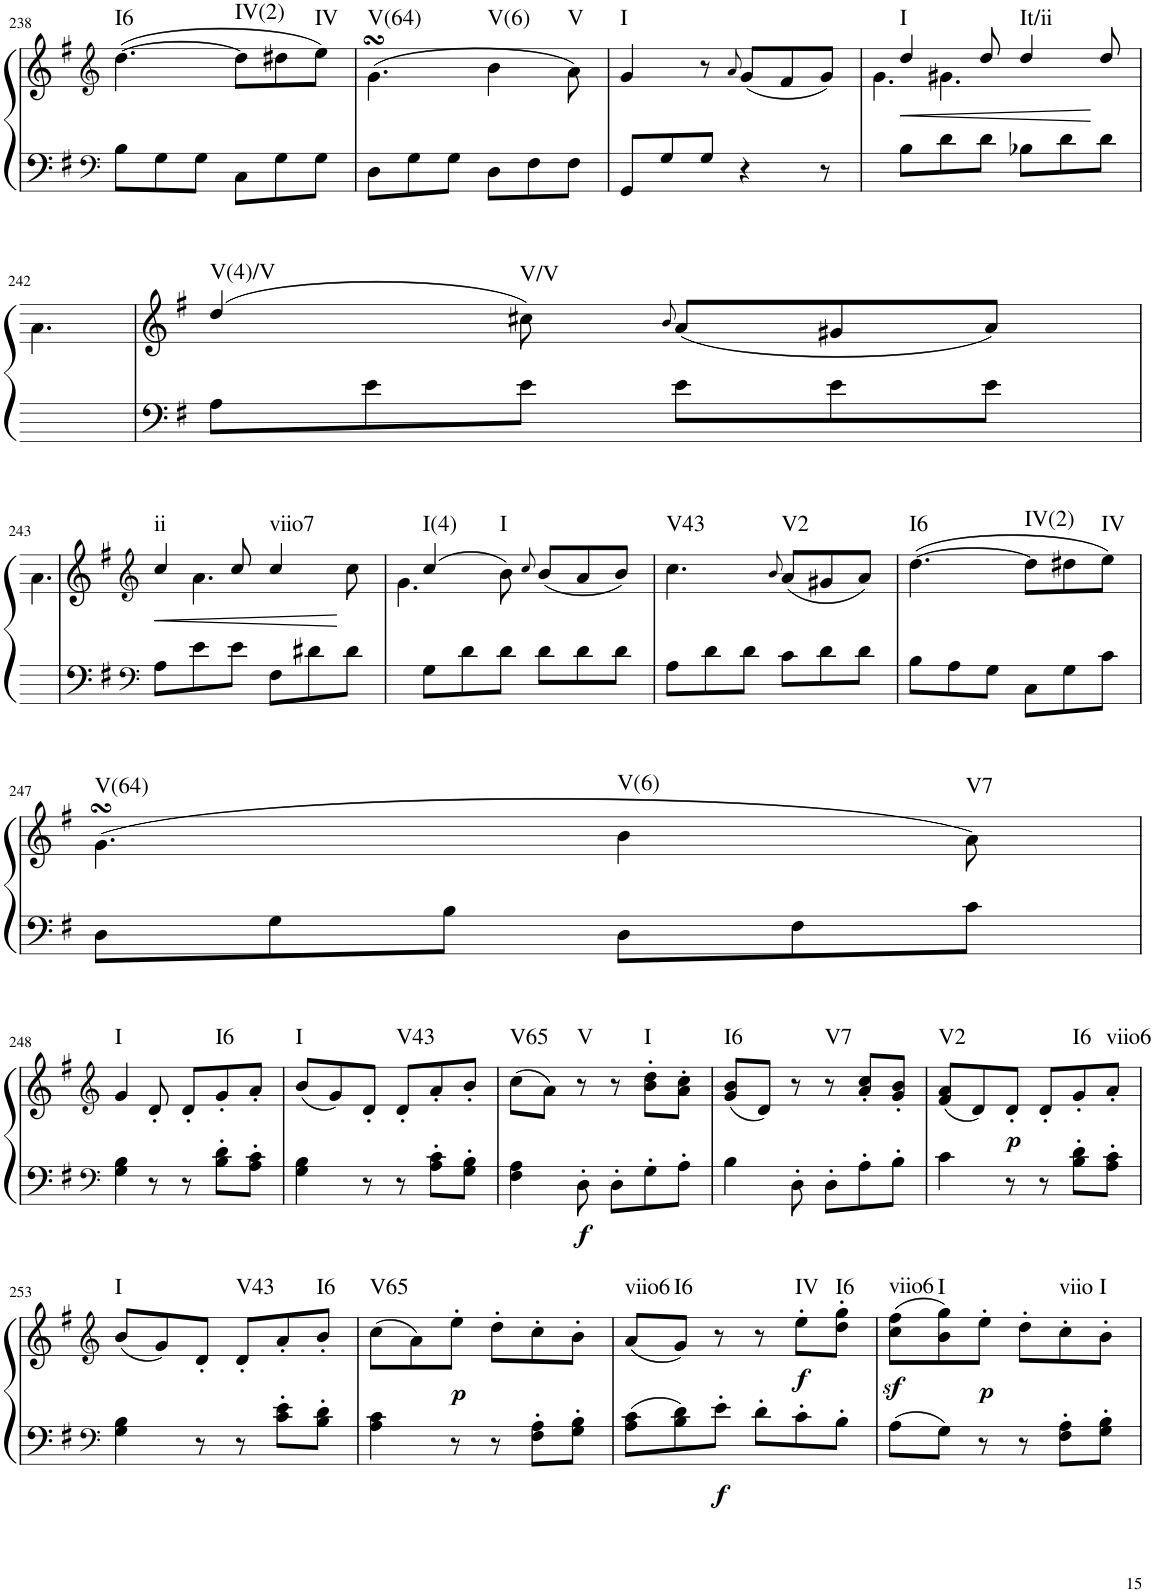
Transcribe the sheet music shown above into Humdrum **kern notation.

**kern	**kern	**dynam	**harte
*part1	*part1	*part1	*part1
*staff2	*staff1	*staff1/2	*
*I"Klavier linke Hand	*	*	*
!!LO:PB:g=z
*clefF4	*clefG2	*	*
*k[f#]	*k[f#]	*	*
*M6/8	*M6/8	*	*
=238	=238	=238	=238
!	!	!	!LO:H:kt=I6
8B\L	([4.dd\	.	N
8G\	.	.	.
8G\J	.	.	.
!	!	!	!LO:H:kt=IV(2)
8C\L	8dd\L]	.	N
8G\	8dd#X\	.	.
!	!	!	!LO:H:kt=IV
8G\J	8ee\J)	.	N
=239	=239	=239	=239
!	!	!	!LO:H:kt=V(64)
8D\L	(4.gsSSs\	.	N
8G\	.	.	.
8G\J	.	.	.
!	!	!	!LO:H:kt=V(6)
8D\L	4b\	.	N
8F#\	.	.	.
!	!	!	!LO:H:kt=V
8F#\J	8a\)	.	N
=240	=240	=240	=240
!	!	!	!LO:H:kt=I
8GG/L	4g/	.	N
8G/	.	.	.
8G/J	8r	.	.
.	8qa/	.	.
4r	(8g/L	.	.
.	8f#/	.	.
8r	8g/J)	.	.
=241	=241	=241	=241
!	!	!LO:HP:b	!LO:H:kt=I
*	*^	*	*
4ryy	4dd/	4.g\	<	N
8B\L	8dd/	.	.	.
!	!	!	!	!LO:H:kt=It/ii
8d\	4dd/	4.g#X\	.	N
8d\J	.	.	.	.
8B-X\L	8dd/	.	[	.
8d\	4ryy	4ryy	.	.
8d\J	.	.	.	.
!!LO:LB:g=z	!!
=242	=242	=242	=242	=242
!	!	!	!	!LO:H:kt=V(4)/V
4ryy	(4dd/	4.a\	.	N
!	!	!	!	!LO:H:kt=V/V
8A\L	8cc#X\)	.	.	N
.	8qb/	.	.	.
8e\	(8a/L	4ryy	.	.
8e\J	8g#X/	.	.	.
8e\L	8a/J)	4.ryy	.	.
8e\	4ryy	.	.	.
8e\J	.	.	.	.
!!LO:LB:g=z	!!
=243	=243	=243	=243	=243
*	*clefG2	*	*	*
!	!	!	!LO:HP:b	!LO:H:kt=ii
4ryy	4cc/	4.a\	<	N
*clefF4	*	*	*	*
8A\L	8cc/	.	.	.
!	!	!	!	!LO:H:kt=viio7
8e\	4cc/	4.a\	.	N
8e\J	.	.	.	.
8F#\L	8cc\	.	[	.
8d#X\	4ryy	4ryy	.	.
8d#\J	.	.	.	.
=244	=244	=244	=244	=244
!	!	!	!	!LO:H:kt=I(4)
4ryy	(4cc/	4.g\	.	N
!	!	!	!	!LO:H:kt=I
8G\L	8b\)	.	.	N
.	8qcc/	.	.	.
8d\	(8b/L	4ryy	.	.
8d\J	8a/	.	.	.
8d\L	8b/J)	4.ryy	.	.
8d\	4ryy	.	.	.
8d\J	.	.	.	.
*	*v	*v	*	*
=245	=245	=245	=245
!	!	!	!LO:H:kt=V43
8A\L	4.cc\	.	N
8d\	.	.	.
8d\J	.	.	.
.	8qb/	.	.
!	!	!	!LO:H:kt=V2
8c\L	(8a/L	.	N
8d\	8g#X/	.	.
8d\J	8a/J)	.	.
=246	=246	=246	=246
!	!	!	!LO:H:kt=I6
8B\L	([4.dd\	.	N
8A\	.	.	.
8G\J	.	.	.
!	!	!	!LO:H:kt=IV(2)
8C\L	8dd\L]	.	N
8G\	8dd#X\	.	.
!	!	!	!LO:H:kt=IV
8c\J	8ee\J)	.	N
!!LO:LB:g=z
=247	=247	=247	=247
!	!	!	!LO:H:kt=V(64)
8D\L	(4.gsSSs\	.	N
8G\	.	.	.
8B\J	.	.	.
!	!	!	!LO:H:kt=V(6)
8D\L	4b\	.	N
8F#\	.	.	.
!	!	!	!LO:H:kt=V7
8c\J	8a\)	.	N
!!LO:LB:g=z
=248	=248	=248	=248
*clefF4	*clefG2	*	*
!	!	!	!LO:H:kt=I
4G\ 4B\	4g/	.	N
8r	8d'/	.	.
8r	8d'/L	.	.
!	!	!	!LO:H:kt=I6
8B\' 8d\'L	8g'/	.	N
8A\' 8c\'J	8a'/J	.	.
=249	=249	=249	=249
!	!	!	!LO:H:kt=I
4G\ 4B\	(8b/L	.	N
.	8g/)	.	.
8r	8d'/J	.	.
!	!	!	!LO:H:kt=V43
8r	8d'/L	.	N
8A\' 8c\'L	8a'/	.	.
8G\' 8B\'J	8b'/J	.	.
=250	=250	=250	=250
!	!	!	!LO:H:kt=V65
4F#\ 4A\	(8cc\L	.	N
.	8a\J)	.	.
!	!	!LO:DY:b=2	!LO:H:kt=V
8D'\	8r	f	N
8D'\L	8r	.	.
!	!	!	!LO:H:kt=I
8G'\	8b\' 8dd\'L	.	N
8A'\J	8a\' 8cc\'J	.	.
=251	=251	=251	=251
!	!	!	!LO:H:kt=I6
4B\	(8g/ 8b/L	.	N
.	8d/J)	.	.
8D'\	8r	.	.
!	!	!	!LO:H:kt=V7
8D'\L	8r	.	N
8A'\	8a/' 8cc/'L	.	.
8B'\J	8g/' 8b/'J	.	.
=252	=252	=252	=252
!	!	!	!LO:H:kt=V2
4c\	(8f#/ 8a/L	.	N
.	8d/)	.	.
!	!	!LO:DY:b	!
8r	8d'/J	p	.
8r	8d'/L	.	.
!	!	!	!LO:H:kt=I6
8B\' 8d\'L	8g'/	.	N
!	!	!	!LO:H:kt=viio6
8A\' 8c\'J	8a'/J	.	N
!!LO:LB:g=z
=253	=253	=253	=253
*clefF4	*clefG2	*	*
!	!	!	!LO:H:kt=I
4G\ 4B\	(8b/L	.	N
.	8g/)	.	.
8r	8d'/J	.	.
!	!	!	!LO:H:kt=V43
8r	8d'/L	.	N
8c\' 8e\'L	8a'/	.	.
!	!	!	!LO:H:kt=I6
8B\' 8d\'J	8b'/J	.	N
=254	=254	=254	=254
!	!	!	!LO:H:kt=V65
4A\ 4c\	(8cc\L	.	N
.	8a\)	.	.
!	!	!LO:DY:b	!
8r	8ee'\J	p	.
8r	8dd'\L	.	.
8F#\' 8A\'L	8cc'\	.	.
8G\' 8B\'J	8b'\J	.	.
=255	=255	=255	=255
!	!	!	!LO:H:kt=viio6
8A\ 8c\L	(8a/L	.	N
!	!	!	!LO:H:kt=I6
8B\ 8d\	8g/J)	.	N
!	!	!LO:DY:b=2	!
8e'\J	8r	f	.
8d'\L	8r	.	.
!	!	!LO:DY:b	!LO:H:kt=IV
8c'\	8ee'\L	f	N
!	!	!	!LO:H:kt=I6
8B'\J	8dd\' 8gg\'J	.	N
=256	=256	=256	=256
!	!	!LO:DY:b	!LO:H:kt=viio6
8A\L	(8cc\ 8ff#\L	sf	N
!	!	!	!LO:H:kt=I
8G\J	8b\ 8gg\)	.	N
!	!	!LO:DY:b	!
8r	8ee'\J	p	.
8r	8dd'\L	.	.
!	!	!	!LO:H:kt=viio
8F#\' 8A\'L	8cc'\	.	N
!	!	!	!LO:H:kt=I
8G\' 8B\'J	8b'\J	.	N
=	=	=	=
*-	*-	*-	*-
